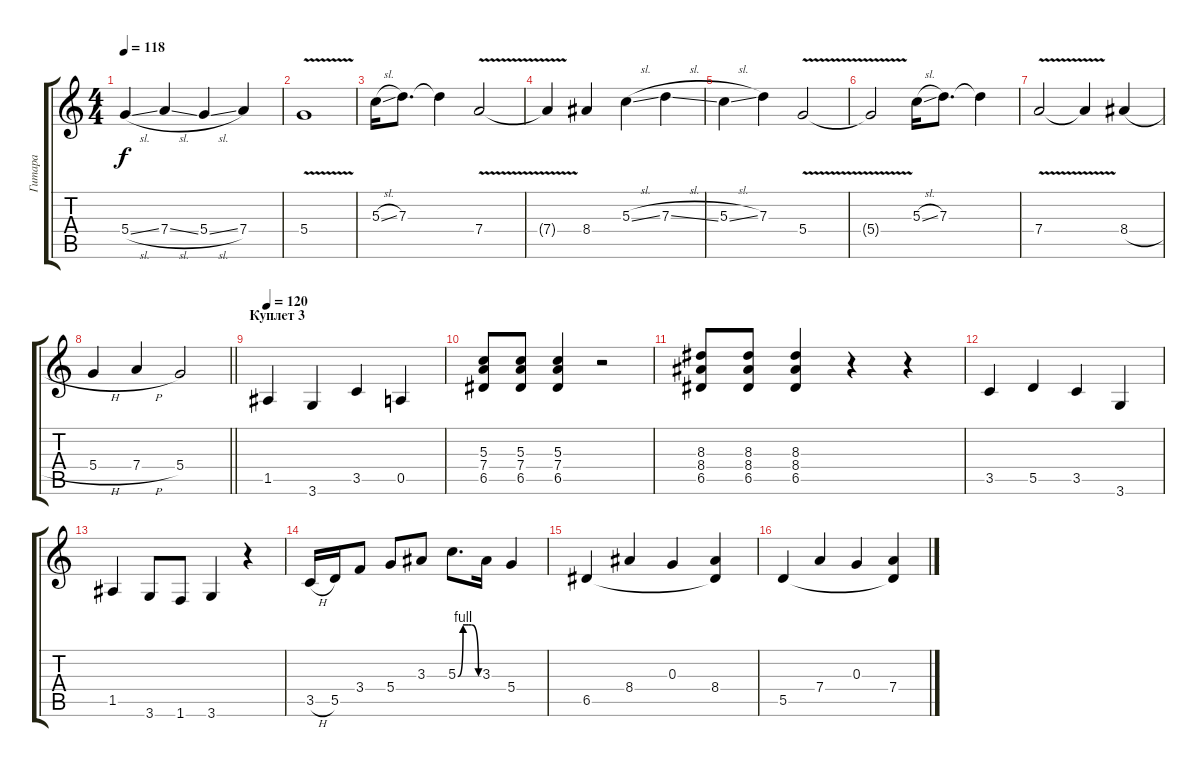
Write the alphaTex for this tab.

\track ("Гитара" "Гитара") {instrument acousticguitarsteel}
\staff {score tabs}
\tuning (E4 B3 G3 D3 A2 E2) {hide}
\ts (4 4)
\tempo 118
\clef g2
\ks c
5.4{sl}.4{dy f} 7.4{sl}.4 5.4{sl}.4 7.4.4 |
5.4{v}.1 |
5.3{sl}.16 7.3.8{d} 7.3{t}.4 7.4{v}.2 |
7.4{t}.4 8.4.4 5.3{sl}.4 7.3{sl}.4 |
5.3{sl}.4 7.3.4 5.4{v}.2 |
5.4{t}.2 5.3{sl}.16 7.3.8{d} 7.3{t}.4 |
7.4{v}.2 7.4{t}.4 8.4{h}.4 |
\barLineRight lightlight
5.4{h}.4 7.4{h}.4 5.4.2 |
\section ("" "Куплет 3")
\tempo 120
1.5.4 3.6.4 3.5.4 0.5.4 |
(5.3 7.4 6.5).8 (5.3 7.4 6.5).8 (5.3 7.4 6.5).4 r.2 |
(8.3 8.4 6.5).8 (8.3 8.4 6.5).8 (8.3 8.4 6.5).4 r.4 r.4 |
3.5.4 5.5.4 3.5.4 3.6.4 |
1.5.4 3.6.8 1.6.8 3.6.4 r.4 |
3.5{h}.16 5.5.16 3.4.8 5.4.8 3.3.8 5.3{be (custom 0 0 15 4 30 4 39 4 60 0)}.8{d} 3.3.16 5.4.4 |
6.5.4 8.4.4 0.3.4 (8.4 6.5{t}).4 |
5.5.4 7.4.4 0.3.4 (7.4 5.5{t}).4
